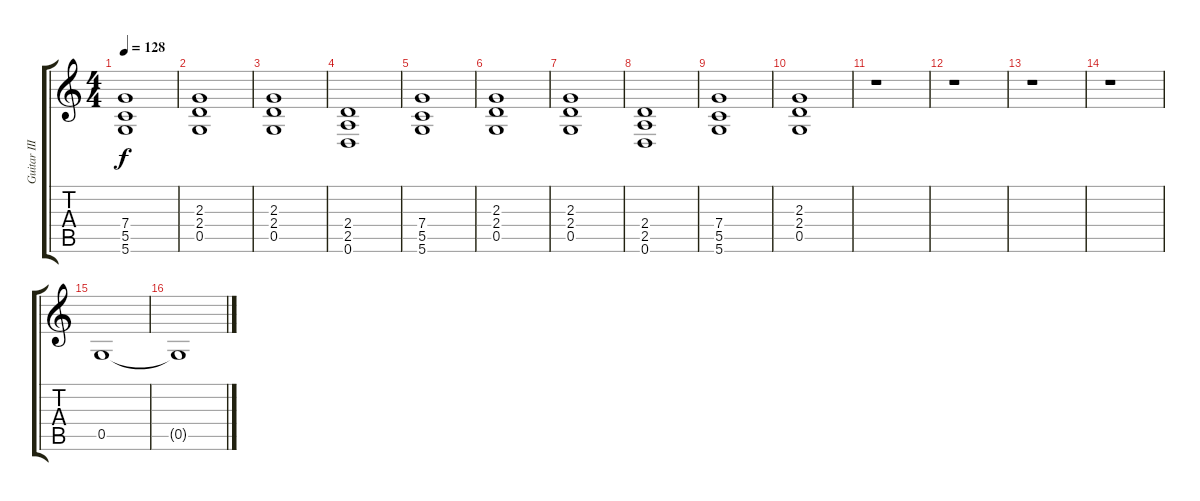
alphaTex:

\track ("Guitar III (D-G-C-F-A-D)" "Guitar III") {instrument distortionguitar}
\staff {score tabs}
\tuning (D4 A3 F3 C3 G2 D2) {hide}
\ts (4 4)
\tempo 128
\clef g2
\ks c
(7.4 5.5 5.6).1{dy f} |
(2.3 2.4 0.5).1 |
(2.3 2.4 0.5).1 |
(2.4 2.5 0.6).1 |
(7.4 5.5 5.6).1 |
(2.3 2.4 0.5).1 |
(2.3 2.4 0.5).1 |
(2.4 2.5 0.6).1 |
(7.4 5.5 5.6).1 |
(2.3 2.4 0.5).1 |
r.1 |
r.1 |
r.1 |
r.1 |
0.5.1 |
0.5{t}.1
